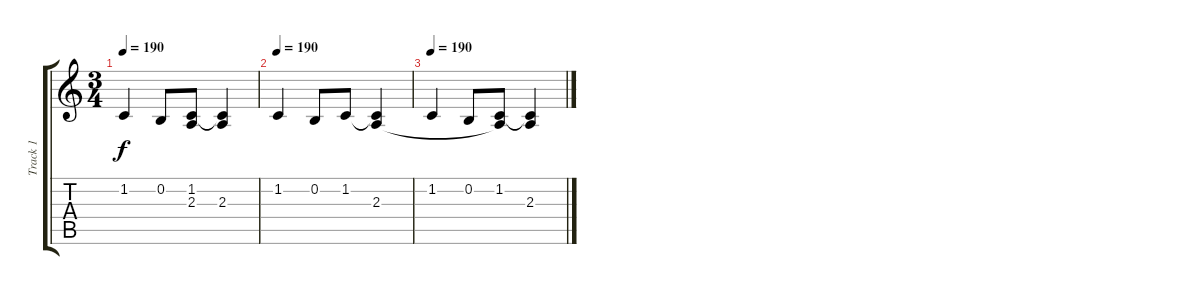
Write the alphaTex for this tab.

\track ("Track 1" "Track 1") {instrument acousticgrandpiano}
\staff {score tabs}
\tuning (E4 B3 G3 D3 A2 E2) {hide}
\ts (3 4)
\tempo 190
\clef g2
\ks c
1.2.4{dy f} 0.2.8 (1.2 2.3{t}).8 (1.2{t} 2.3).4 |
\tempo 190
1.2.4 0.2.8 1.2.8 (1.2{t} 2.3).4 |
\tempo 190
1.2.4 0.2.8 (1.2 2.3{t}).8 (1.2{t} 2.3).4
